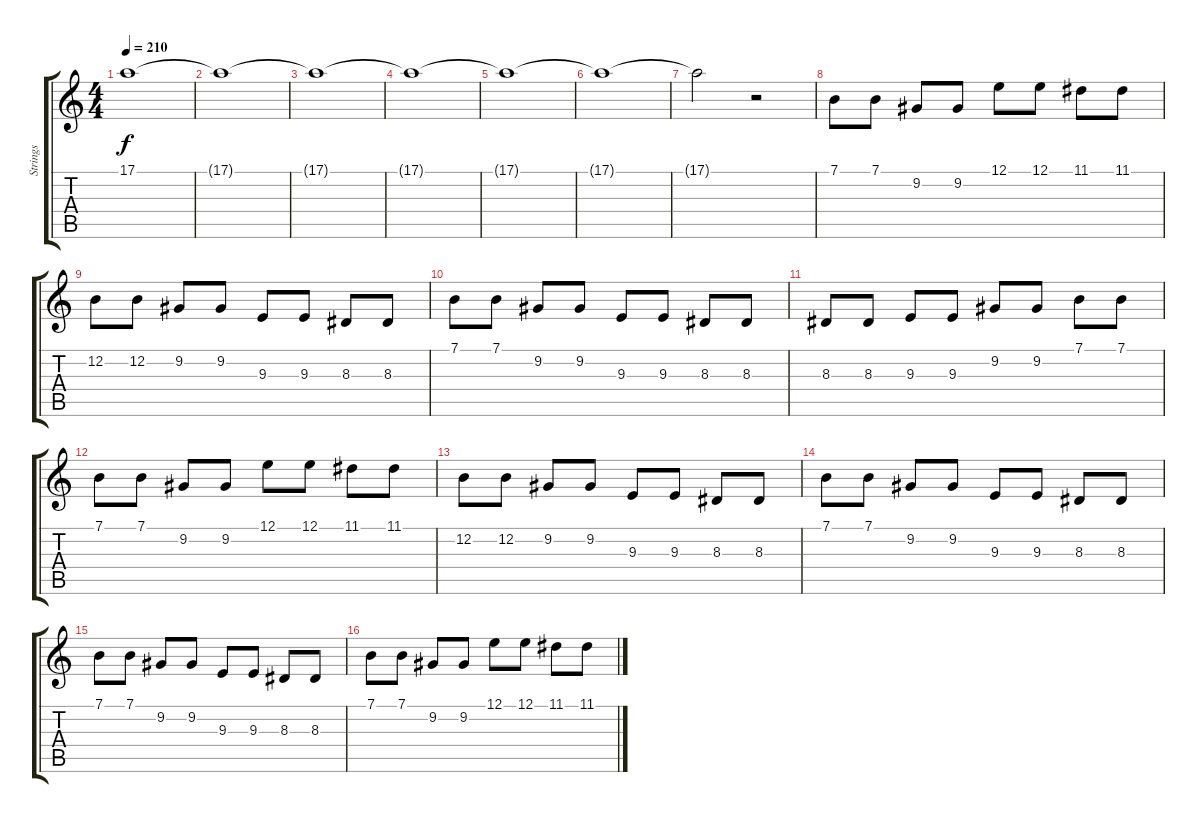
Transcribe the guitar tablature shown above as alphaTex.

\track ("Strings" "Strings") {instrument stringensemble1}
\staff {score tabs}
\tuning (E4 B3 G3 D3 A2 E2) {hide}
\ts (4 4)
\tempo 210
\clef g2
\ks c
17.1{t}.1{dy f} |
17.1{t}.1 |
17.1{t}.1 |
17.1{t}.1 |
17.1{t}.1 |
17.1{t}.1 |
17.1{t}.2 r.2 |
7.1.8 7.1.8 9.2.8 9.2.8 12.1.8 12.1.8 11.1.8 11.1.8 |
12.2.8 12.2.8 9.2.8 9.2.8 9.3.8 9.3.8 8.3.8 8.3.8 |
7.1.8 7.1.8 9.2.8 9.2.8 9.3.8 9.3.8 8.3.8 8.3.8 |
8.3.8 8.3.8 9.3.8 9.3.8 9.2.8 9.2.8 7.1.8 7.1.8 |
7.1.8 7.1.8 9.2.8 9.2.8 12.1.8 12.1.8 11.1.8 11.1.8 |
12.2.8 12.2.8 9.2.8 9.2.8 9.3.8 9.3.8 8.3.8 8.3.8 |
7.1.8 7.1.8 9.2.8 9.2.8 9.3.8 9.3.8 8.3.8 8.3.8 |
7.1.8 7.1.8 9.2.8 9.2.8 9.3.8 9.3.8 8.3.8 8.3.8 |
7.1.8 7.1.8 9.2.8 9.2.8 12.1.8 12.1.8 11.1.8 11.1.8
